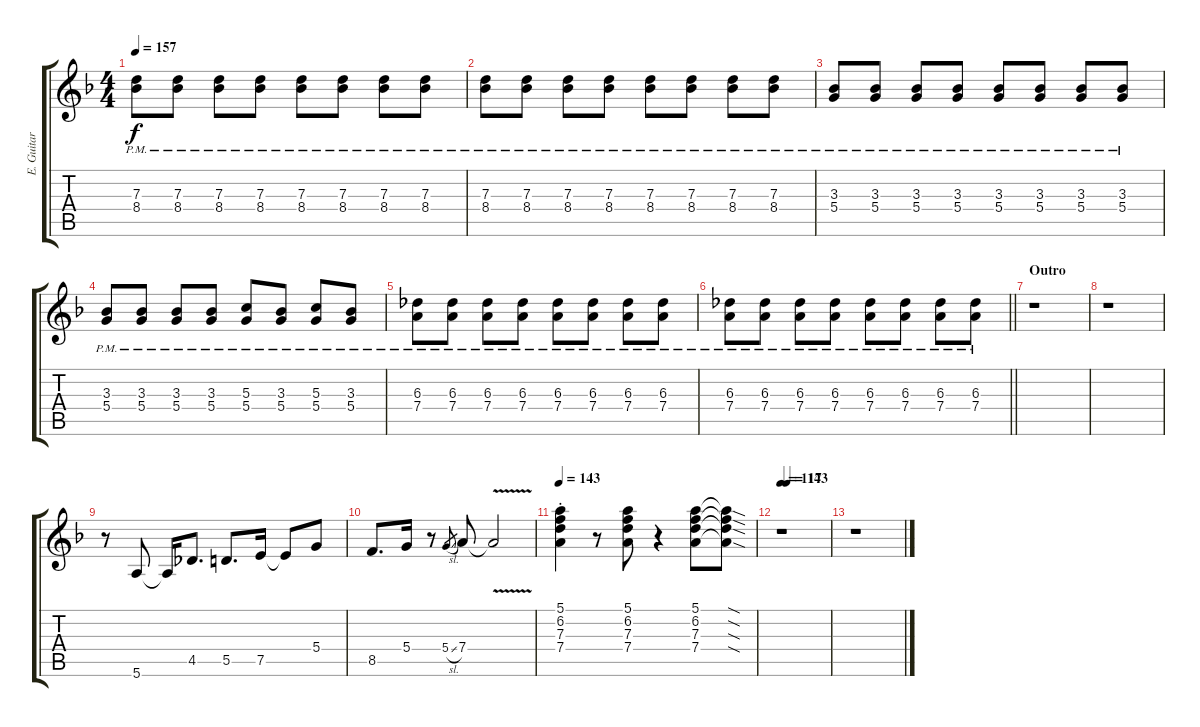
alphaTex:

\track ("E. Guitar I" "E. Guitar ") {instrument electricguitarjazz}
\staff {score tabs}
\tuning (E4 B3 G3 D3 A2 E2) {hide}
\ts (4 4)
\tempo 157
\clef g2
\ks f
(7.3{pm} 8.4{pm}).8{dy f} (7.3{pm} 8.4{pm}).8 (7.3{pm} 8.4{pm}).8 (7.3{pm} 8.4{pm}).8 (7.3{pm} 8.4{pm}).8 (7.3{pm} 8.4{pm}).8 (7.3{pm} 8.4{pm}).8 (7.3{pm} 8.4{pm}).8 |
(7.3{pm} 8.4{pm}).8 (7.3{pm} 8.4{pm}).8 (7.3{pm} 8.4{pm}).8 (7.3{pm} 8.4{pm}).8 (7.3{pm} 8.4{pm}).8 (7.3{pm} 8.4{pm}).8 (7.3{pm} 8.4{pm}).8 (7.3{pm} 8.4{pm}).8 |
(3.3{pm} 5.4{pm}).8 (3.3{pm} 5.4{pm}).8 (3.3{pm} 5.4{pm}).8 (3.3{pm} 5.4{pm}).8 (3.3{pm} 5.4{pm}).8 (3.3{pm} 5.4{pm}).8 (3.3{pm} 5.4{pm}).8 (3.3{pm} 5.4{pm}).8 |
(3.3{pm} 5.4{pm}).8 (3.3{pm} 5.4{pm}).8 (3.3{pm} 5.4{pm}).8 (3.3{pm} 5.4{pm}).8 (5.3{pm} 5.4{pm}).8 (3.3{pm} 5.4{pm}).8 (5.3{pm} 5.4{pm}).8 (3.3{pm} 5.4{pm}).8 |
(6.3{pm} 7.4{pm}).8 (6.3{pm} 7.4{pm}).8 (6.3{pm} 7.4{pm}).8 (6.3{pm} 7.4{pm}).8 (6.3{pm} 7.4{pm}).8 (6.3{pm} 7.4{pm}).8 (6.3{pm} 7.4{pm}).8 (6.3{pm} 7.4{pm}).8 |
\barLineRight lightlight
(6.3{pm} 7.4{pm}).8 (6.3{pm} 7.4{pm}).8 (6.3{pm} 7.4{pm}).8 (6.3{pm} 7.4{pm}).8 (6.3{pm} 7.4{pm}).8 (6.3{pm} 7.4{pm}).8 (6.3{pm} 7.4{pm}).8 (6.3{pm} 7.4{pm}).8 |
\section ("" "Outro")
r.1 |
r.1 |
r.8 5.6.8 5.6{t}.16 4.5.8{d} 5.5.8{d} 7.5.16 7.5{t}.8 5.4.8 |
8.5.8{d} 5.4.16 r.8 5.4{sl}.8{gr} 7.4.8 7.4{v t}.2 |
\tempo 143
(5.1{st} 6.2{st} 7.3{st} 7.4{st}).4 r.8 (5.1 6.2 7.3 7.4).8 r.4 (5.1 6.2 7.3 7.4).8 (5.1{sod t} 6.2{sod t} 7.3{sod t} 7.4{sod t}).8 |
\tempo 117
\tempo (143 0.125)
r.1 |
r.1
